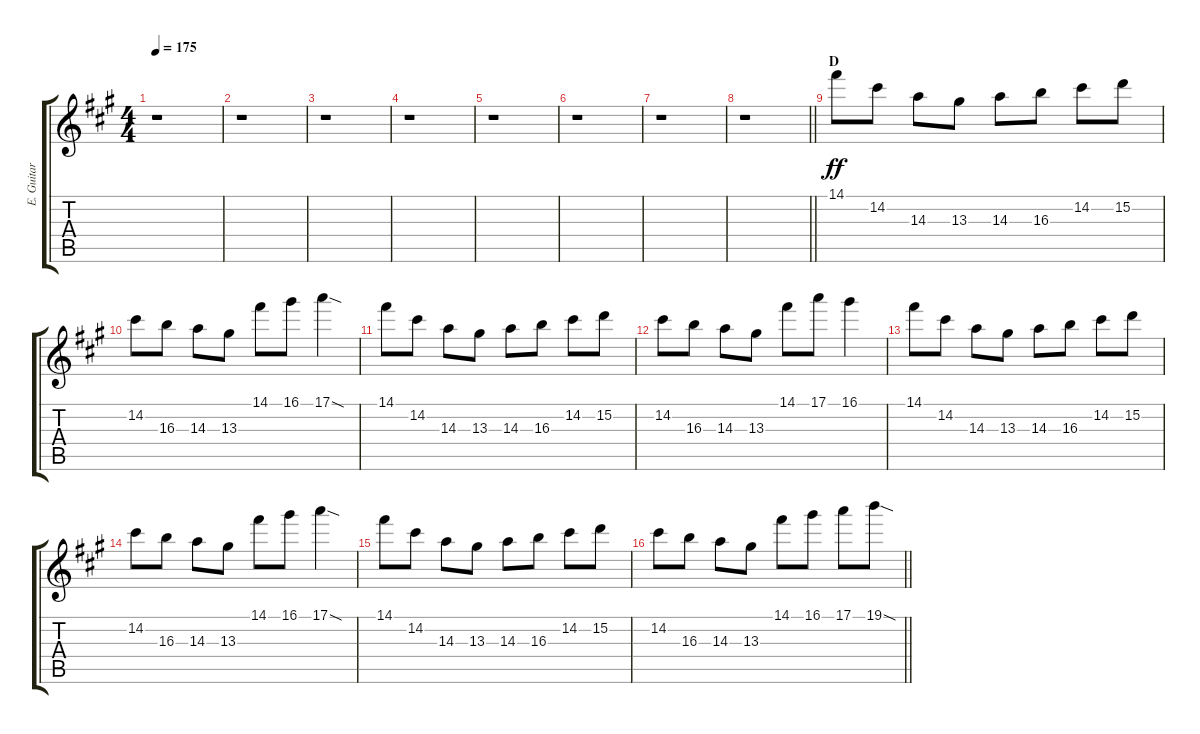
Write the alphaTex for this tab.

\track ("E. Guitar IV" "E. Guitar ") {instrument overdrivenguitar}
\staff {score tabs}
\tuning (E4 B3 G3 D3 A2 E2) {hide}
\ts (4 4)
\tempo 175
\clef g2
\ks a
r.1{dy f} |
r.1 |
r.1 |
r.1 |
r.1 |
r.1 |
r.1 |
\barLineRight lightlight
r.1 |
\section ("" "D")
14.1.8{dy ff} 14.2.8 14.3.8 13.3.8 14.3.8 16.3.8 14.2.8 15.2.8 |
14.2.8 16.3.8 14.3.8 13.3.8 14.1.8 16.1.8 17.1{sod}.4 |
14.1.8 14.2.8 14.3.8 13.3.8 14.3.8 16.3.8 14.2.8 15.2.8 |
14.2.8 16.3.8 14.3.8 13.3.8 14.1.8 17.1.8 16.1.4 |
14.1.8 14.2.8 14.3.8 13.3.8 14.3.8 16.3.8 14.2.8 15.2.8 |
14.2.8 16.3.8 14.3.8 13.3.8 14.1.8 16.1.8 17.1{sod}.4 |
14.1.8 14.2.8 14.3.8 13.3.8 14.3.8 16.3.8 14.2.8 15.2.8 |
\barLineRight lightlight
14.2.8 16.3.8 14.3.8 13.3.8 14.1.8 16.1.8 17.1.8 19.1{sod}.8
